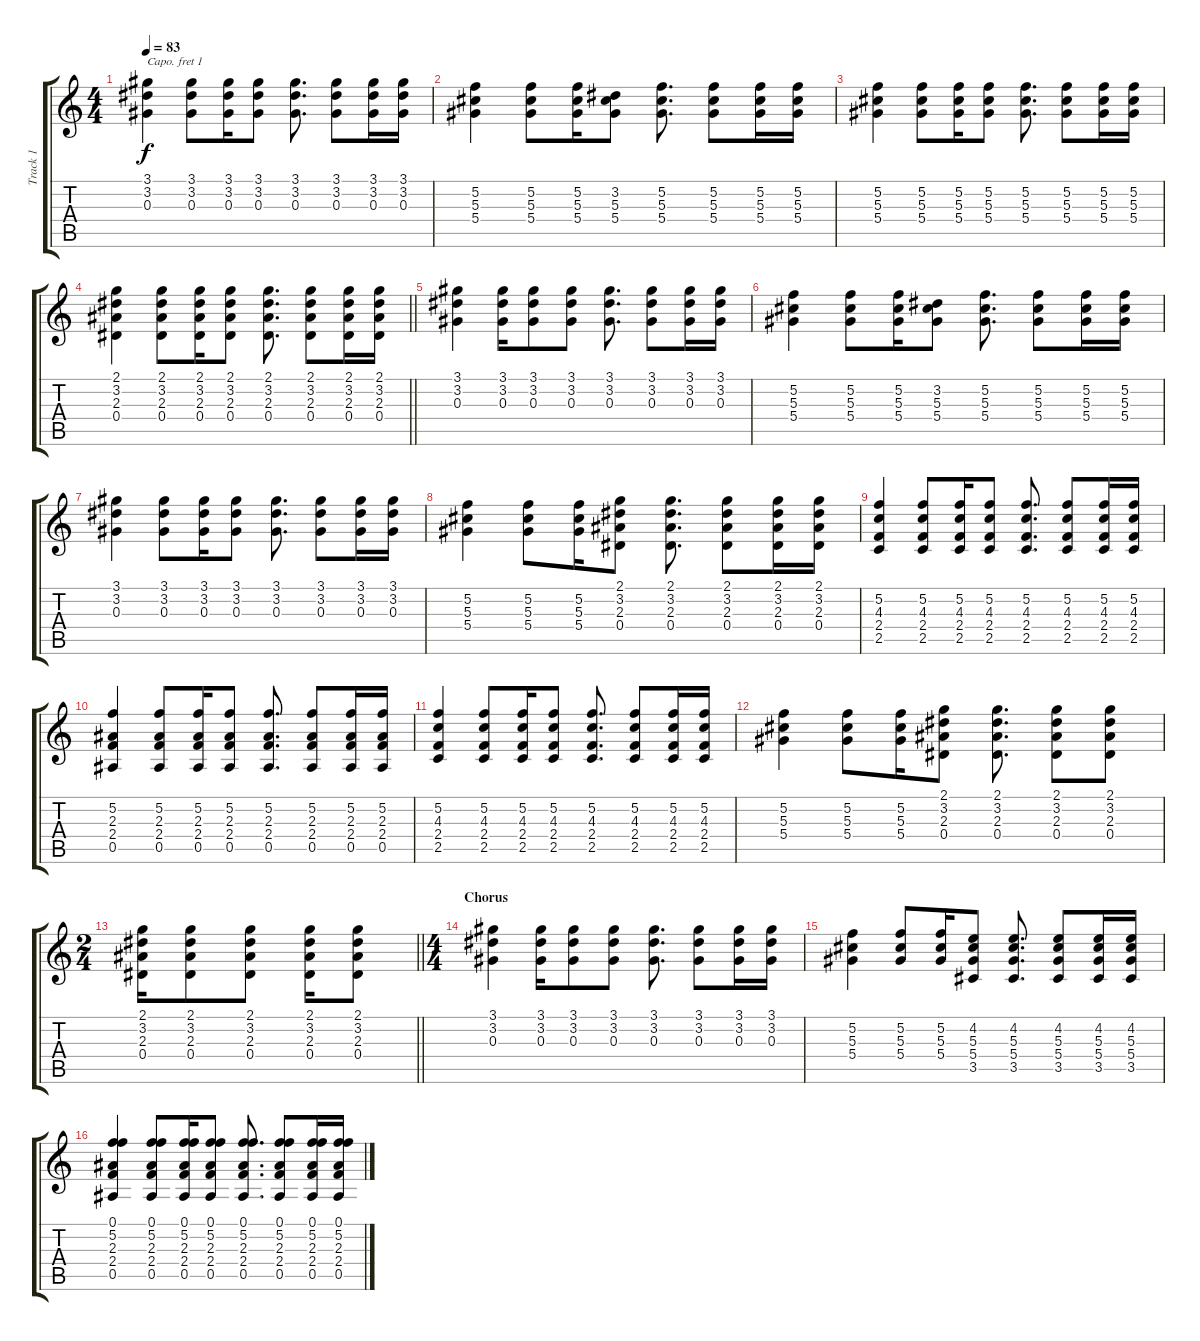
\track ("Track 1" "Track 1") {instrument acousticguitarsteel}
\staff {score tabs}
\capo 1
\tuning (E4 B3 G3 D3 A2 E2) {hide}
\ts (4 4)
\tempo 83
\clef g2
\ks c
(3.1 3.2 0.3).4{dy f} (3.1 3.2 0.3).8 (3.1 3.2 0.3).16 (3.1 3.2 0.3).8 (3.1 3.2 0.3).8{d} (3.1 3.2 0.3).8 (3.1 3.2 0.3).16 (3.1 3.2 0.3).16 |
(5.2 5.3 5.4).4 (5.2 5.3 5.4).8 (5.2 5.3 5.4).16 (3.2 5.3 5.4).8 (5.2 5.3 5.4).8{d} (5.2 5.3 5.4).8 (5.2 5.3 5.4).16 (5.2 5.3 5.4).16 |
(5.2 5.3 5.4).4 (5.2 5.3 5.4).8 (5.2 5.3 5.4).16 (5.2 5.3 5.4).8 (5.2 5.3 5.4).8{d} (5.2 5.3 5.4).8 (5.2 5.3 5.4).16 (5.2 5.3 5.4).16 |
\barLineRight lightlight
(2.1 3.2 2.3 0.4).4 (2.1 3.2 2.3 0.4).8 (2.1 3.2 2.3 0.4).16 (2.1 3.2 2.3 0.4).8 (2.1 3.2 2.3 0.4).8{d} (2.1 3.2 2.3 0.4).8 (2.1 3.2 2.3 0.4).16 (2.1 3.2 2.3 0.4).16 |
(3.1 3.2 0.3).4 (3.1 3.2 0.3).16 (3.1 3.2 0.3).8 (3.1 3.2 0.3).8 (3.1 3.2 0.3).8{d} (3.1 3.2 0.3).8 (3.1 3.2 0.3).16 (3.1 3.2 0.3).16 |
(5.2 5.3 5.4).4 (5.2 5.3 5.4).8 (5.2 5.3 5.4).16 (3.2 5.3 5.4).8 (5.2 5.3 5.4).8{d} (5.2 5.3 5.4).8 (5.2 5.3 5.4).16 (5.2 5.3 5.4).16 |
(3.1 3.2 0.3).4 (3.1 3.2 0.3).8 (3.1 3.2 0.3).16 (3.1 3.2 0.3).8 (3.1 3.2 0.3).8{d} (3.1 3.2 0.3).8 (3.1 3.2 0.3).16 (3.1 3.2 0.3).16 |
(5.2 5.3 5.4).4 (5.2 5.3 5.4).8 (5.2 5.3 5.4).16 (2.1 3.2 2.3 0.4).8 (2.1 3.2 2.3 0.4).8{d} (2.1 3.2 2.3 0.4).8 (2.1 3.2 2.3 0.4).16 (2.1 3.2 2.3 0.4).16 |
(5.2 4.3 2.4 2.5).4 (5.2 4.3 2.4 2.5).8 (5.2 4.3 2.4 2.5).16 (5.2 4.3 2.4 2.5).8 (5.2 4.3 2.4 2.5).8{d} (5.2 4.3 2.4 2.5).8 (5.2 4.3 2.4 2.5).16 (5.2 4.3 2.4 2.5).16 |
(5.2 2.3 2.4 0.5).4 (5.2 2.3 2.4 0.5).8 (5.2 2.3 2.4 0.5).16 (5.2 2.3 2.4 0.5).8 (5.2 2.3 2.4 0.5).8{d} (5.2 2.3 2.4 0.5).8 (5.2 2.3 2.4 0.5).16 (5.2 2.3 2.4 0.5).16 |
(5.2 4.3 2.4 2.5).4 (5.2 4.3 2.4 2.5).8 (5.2 4.3 2.4 2.5).16 (5.2 4.3 2.4 2.5).8 (5.2 4.3 2.4 2.5).8{d} (5.2 4.3 2.4 2.5).8 (5.2 4.3 2.4 2.5).16 (5.2 4.3 2.4 2.5).16 |
(5.2 5.3 5.4).4 (5.2 5.3 5.4).8 (5.2 5.3 5.4).16 (2.1 3.2 2.3 0.4).8 (2.1 3.2 2.3 0.4).8{d} (2.1 3.2 2.3 0.4).8 (2.1 3.2 2.3 0.4).8 |
\ts (2 4)
\barLineRight lightlight
(2.1 3.2 2.3 0.4).16 (2.1 3.2 2.3 0.4).8 (2.1 3.2 2.3 0.4).8 (2.1 3.2 2.3 0.4).16 (2.1 3.2 2.3 0.4).8 |
\ts (4 4)
\section ("" "Chorus")
(3.1 3.2 0.3).4 (3.1 3.2 0.3).16 (3.1 3.2 0.3).8 (3.1 3.2 0.3).8 (3.1 3.2 0.3).8{d} (3.1 3.2 0.3).8 (3.1 3.2 0.3).16 (3.1 3.2 0.3).16 |
(5.2 5.3 5.4).4 (5.2 5.3 5.4).8 (5.2 5.3 5.4).16 (4.2 5.3 5.4 3.5).8 (4.2 5.3 5.4 3.5).8{d} (4.2 5.3 5.4 3.5).8 (4.2 5.3 5.4 3.5).16 (4.2 5.3 5.4 3.5).16 |
(0.1 5.2 2.3 2.4 0.5).4 (0.1 5.2 2.3 2.4 0.5).8 (0.1 5.2 2.3 2.4 0.5).16 (0.1 5.2 2.3 2.4 0.5).8 (0.1 5.2 2.3 2.4 0.5).8{d} (0.1 5.2 2.3 2.4 0.5).8 (0.1 5.2 2.3 2.4 0.5).16 (0.1 5.2 2.3 2.4 0.5).16
